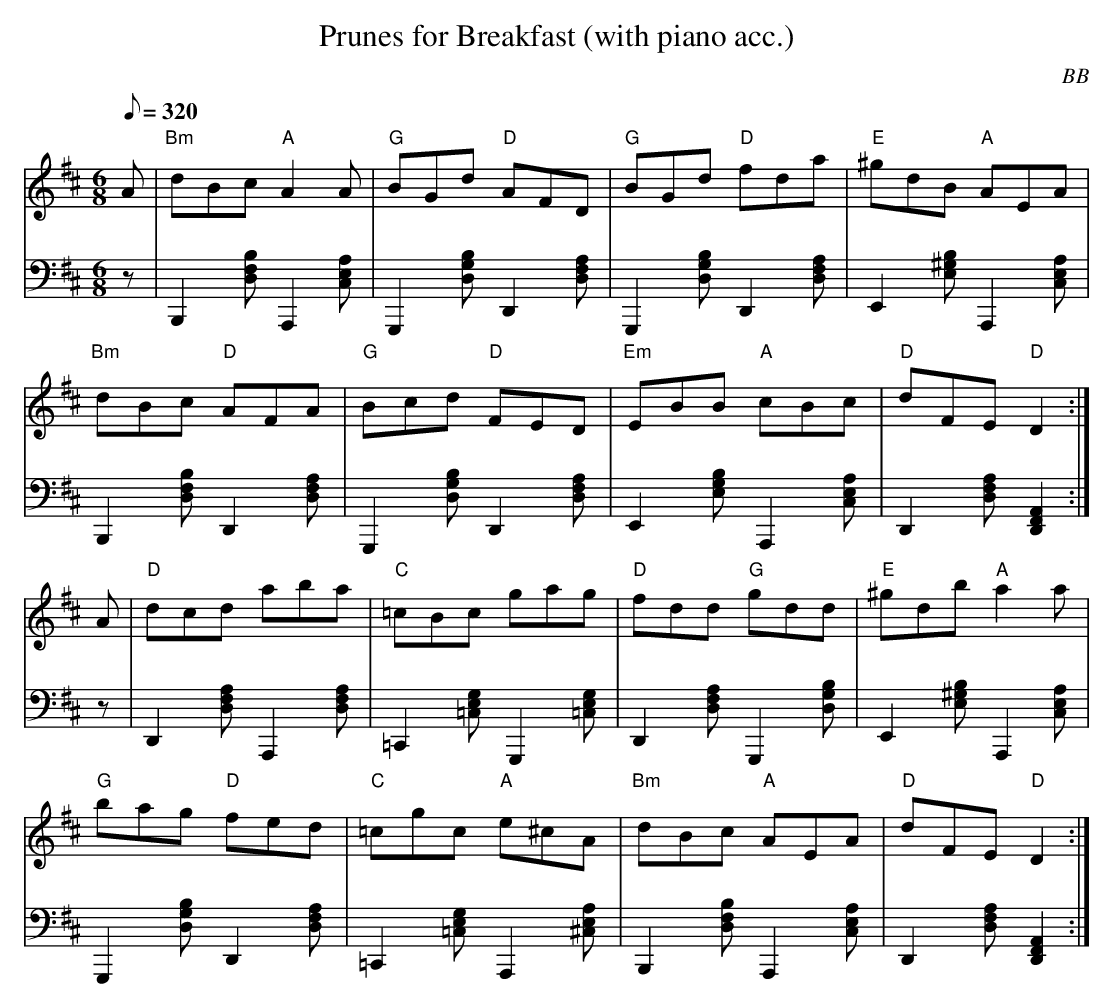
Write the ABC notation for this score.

X:1
T: Prunes for Breakfast (with piano acc.)
C: BB
Q: 1/8=320
M: 6/8
L: 1/8
V: 1 program 1 110 %fiddle
V: 2 volume=70 clef=bass m=D program 1 00
K: D
[V:1] A | "Bm"dBc "A"A2 A | "G"BGd "D"AFD | "G"BGd "D"fda | "E"^gdB "A"AEA |
[V:2] z|B,,2[BDF]A,,2[ACE]|G,,2[GBD]D,2[AFD]|G,,2[GBD]D,2[AFD]|E,2[E^GB] A,,2[ACE]|
[V:1] "Bm"dBc "D"AFA | "G"Bcd "D"FED | "Em"EBB "A"cBc | "D"dFE "D"D2 :|
[V:2] B,,2[BDF]D,2[AFD]|G,,2[GBD]D,2[AFD]|E,2[EGB]A,,2[ACE]|D,2[AFD][D,2F,2A,2]:|
[V:1] A | "D"dcd aba | "C"=cBc gag | "D"fdd "G"gdd | "E"^gdb "A"a2 a |
[V:2] z|D,2[AFD]A,,2[AFD]|=C,2[EG=C]G,,2[EG=C]|D,2[AFD]G,,2[GBD]|E,2[E^GB] A,,2[ACE]|
[V:1] "G"bag "D"fed |"C"=cgc "A"e^cA | "Bm"dBc "A"AEA |"D"dFE "D"D2 :|
[V:2] G,,2[GBD]D,2[AFD]|=C,2[EG=C]A,,2[A^CE]|B,,2[BDF]A,,2[ACE]|D,2[AFD][D,2F,2A,2]:|
